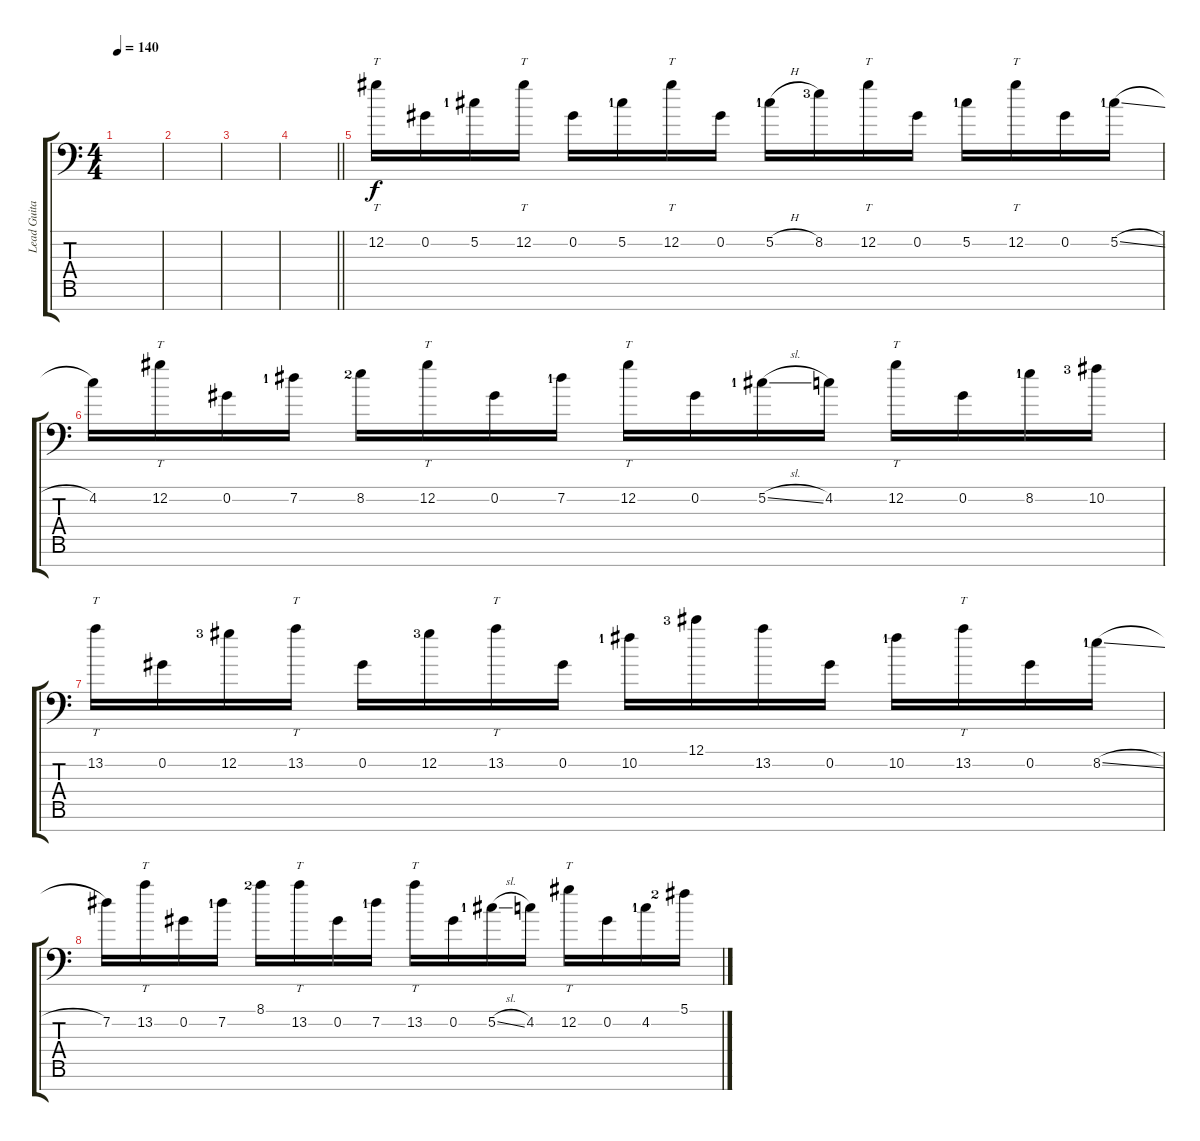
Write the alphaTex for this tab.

\track ("Lead Guitar #2" "Lead Guita") {instrument distortionguitar}
\staff {score tabs}
\tuning (Db4 Ab3 Eb3 Db3 Ab2 Eb2 Ab1) {hide}
\ts (4 4)
\section ("" "")
\tempo 140
\clef f4
\ks c
|
|
|
\barLineRight lightlight
|
\section ("" "")
12.2.16{tt} 0.2.16 5.2{lf 2}.16 12.2.16{tt} 0.2.16 5.2{lf 2}.16 12.2.16{tt} 0.2.16 5.2{h lf 2}.16 8.2{lf 4}.16 12.2.16{tt} 0.2.16 5.2{lf 2}.16 12.2.16{tt} 0.2.16 5.2{sl lf 2}.16 |
4.2.16 12.2.16{tt} 0.2.16 7.2{lf 2}.16 8.2{lf 3}.16 12.2.16{tt} 0.2.16 7.2{lf 2}.16 12.2.16{tt} 0.2.16 5.2{sl lf 2}.16 4.2.16 12.2.16{tt} 0.2.16 8.2{lf 2}.16 10.2{lf 4}.16 |
13.2.16{tt} 0.2.16 12.2{lf 4}.16 13.2.16{tt} 0.2.16 12.2{lf 4}.16 13.2.16{tt} 0.2.16 10.2{lf 2}.16 12.1{lf 4}.16 13.2.16 0.2.16 10.2{lf 2}.16 13.2.16{tt} 0.2.16 8.2{sl lf 2}.16 |
7.2.16 13.2.16{tt} 0.2.16 7.2{lf 2}.16 8.1{lf 3}.16 13.2.16{tt} 0.2.16 7.2{lf 2}.16 13.2.16{tt} 0.2.16 5.2{sl lf 2}.16 4.2.16 12.2.16{tt} 0.2.16 4.2{lf 2}.16 5.1{lf 3}.16
